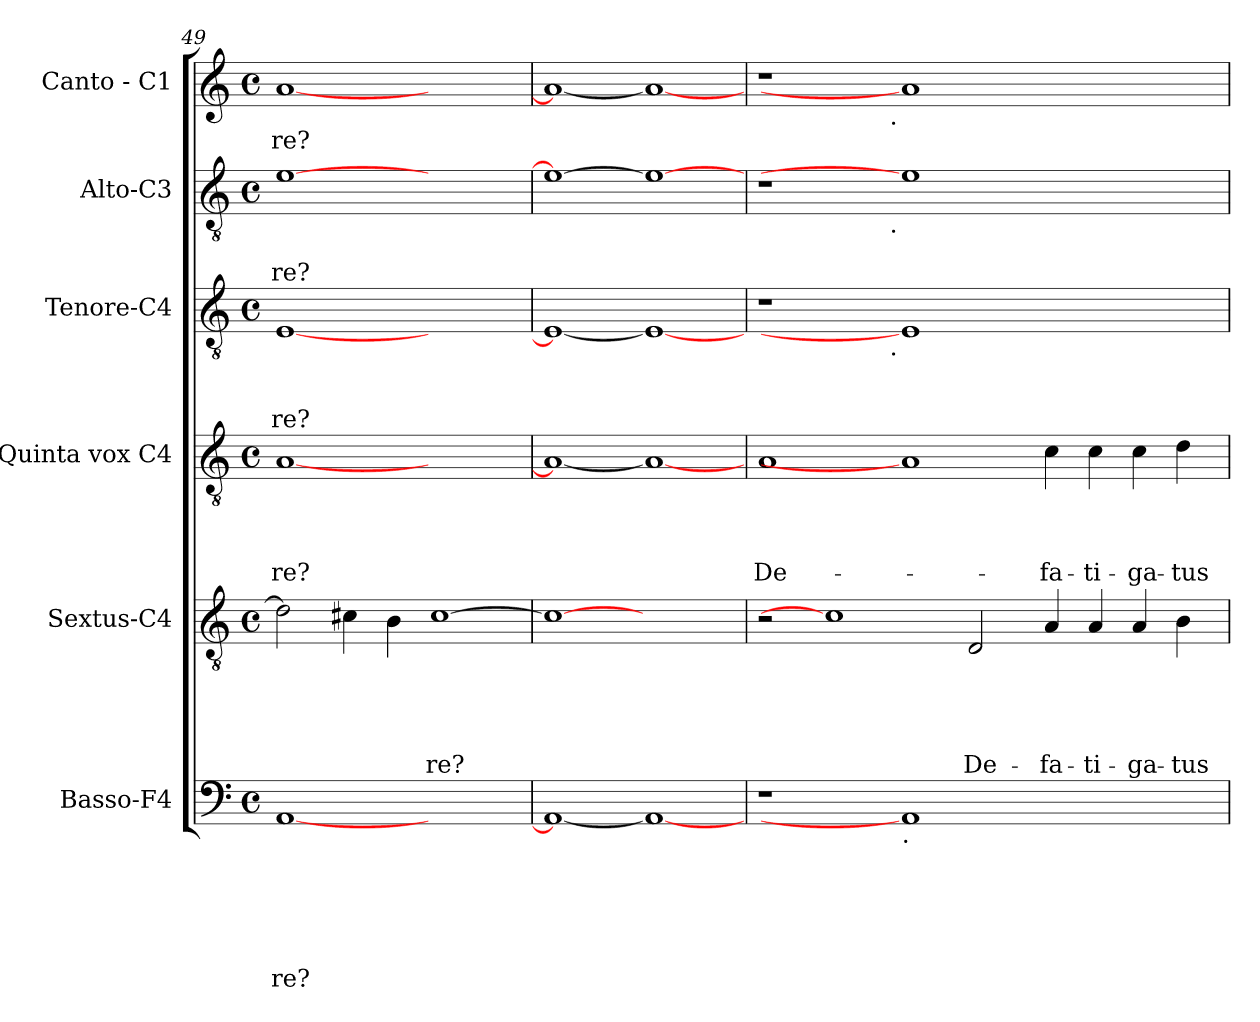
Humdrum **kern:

**kern	**text	**text	**text	**text	**text	**text	**kern	**text	**text	**text	**text	**text	**kern	**text	**text	**text	**text	**kern	**text	**text	**text	**kern	**text	**text	**kern	**text
*part6	*part6	*part6	*part6	*part6	*part6	*part6	*part5	*part5	*part5	*part5	*part5	*part5	*part4	*part4	*part4	*part4	*part4	*part3	*part3	*part3	*part3	*part2	*part2	*part2	*part1	*part1
*staff6	*staff6	*staff6	*staff6	*staff6	*staff6	*staff6	*staff5	*staff5	*staff5	*staff5	*staff5	*staff5	*staff4	*staff4	*staff4	*staff4	*staff4	*staff3	*staff3	*staff3	*staff3	*staff2	*staff2	*staff2	*staff1	*staff1
*I"Basso-F4	*	*	*	*	*	*	*I"Sextus-C4	*	*	*	*	*	*I"Quinta vox C4	*	*	*	*	*I"Tenore-C4	*	*	*	*I"Alto-C3	*	*	*I"Canto - C1	*
*clefF4	*	*	*	*	*	*	*clefGv2	*	*	*	*	*	*clefGv2	*	*	*	*	*clefGv2	*	*	*	*clefGv2	*	*	*clefG2	*
*k[]	*	*	*	*	*	*	*k[]	*	*	*	*	*	*k[]	*	*	*	*	*k[]	*	*	*	*k[]	*	*	*k[]	*
*C:	*	*	*	*	*	*	*C:	*	*	*	*	*	*C:	*	*	*	*	*C:	*	*	*	*C:	*	*	*C:	*
*M4/4	*	*	*	*	*	*	*M4/4	*	*	*	*	*	*M4/4	*	*	*	*	*M4/4	*	*	*	*M4/4	*	*	*M4/4	*
*met(c)	*	*	*	*	*	*	*met(c)	*	*	*	*	*	*met(c)	*	*	*	*	*met(c)	*	*	*	*met(c)	*	*	*met(c)	*
=49	=49	=49	=49	=49	=49	=49	=49	=49	=49	=49	=49	=49	=49	=49	=49	=49	=49	=49	=49	=49	=49	=49	=49	=49	=49	=49
!	!	!	!	!	!	!LO:LY:b	!	!	!	!	!	!	!	!	!	!	!LO:LY:b	!	!	!	!LO:LY:b	!	!	!LO:LY:b	!	!LO:LY:b
[<1AA	.	.	.	.	.	-re?	2d\]	.	.	.	.	.	[<1A	.	.	.	-re?	[<1E	.	.	-re?	[>1e	.	-re?	[<1a	-re?
.	.	.	.	.	.	.	4c#X\	.	.	.	.	.	.	.	.	.	.	.	.	.	.	.	.	.	.	.
.	.	.	.	.	.	.	4B\	.	.	.	.	.	.	.	.	.	.	.	.	.	.	.	.	.	.	.
!	!	!	!	!	!	!	!	!	!	!	!	!LO:LY:b	!	!	!	!	!	!	!	!	!	!	!	!	!	!
1ryy	.	.	.	.	.	.	[>1c#	.	.	.	.	-re?	1ryy	.	.	.	.	1ryy	.	.	.	1ryy	.	.	1ryy	.
=50	=50	=50	=50	=50	=50	=50	=50	=50	=50	=50	=50	=50	=50	=50	=50	=50	=50	=50	=50	=50	=50	=50	=50	=50	=50	=50
1AA_	.	.	.	.	.	.	1c#_	.	.	.	.	.	1A_	.	.	.	.	1E_	.	.	.	1e_	.	.	1a_	.
1AA_	.	.	.	.	.	.	1ryy	.	.	.	.	.	1A_	.	.	.	.	1E_	.	.	.	1e_	.	.	1a_	.
!!LO:PB:g=z
=51	=51	=51	=51	=51	=51	=51	=51	=51	=51	=51	=51	=51	=51	=51	=51	=51	=51	=51	=51	=51	=51	=51	=51	=51	=51	=51
!	!	!	!	!	!	!	!	!	!	!	!	!	!	!	!	!	!LO:LY:b	!	!	!	!	!	!	!	!	!
*	*	*	*	*	*	*	*	*	*	*	*	*	*	*	*	*	*	*^	*	*	*	*^	*	*	*^	*
1r	.	.	.	.	.	.	2r	.	.	.	.	.	1A	.	.	.	De-	1r	2ryy	.	.	.	1r	2ryy	.	.	1r	2ryy	.
.	.	.	.	.	.	.	1c#]	.	.	.	.	.	.	.	.	.	.	.	4...ryy	.	.	.	.	4...ryy	.	.	.	4...ryy	.
!	!	!	!	!	!	!	!	!	!	!	!	!	!	!	!	!	!	!	!	!	!	!	!	!	!	!	!	!LO:TX:b:t=.	!
!	!	!	!	!	!	!	!	!	!	!	!	!	!	!	!	!	!	!	!	!	!	!	!	!LO:TX:b:t=.	!	!	!	!	!
!	!	!	!	!	!	!	!	!	!	!	!	!	!	!	!	!	!	!	!LO:TX:b:t=.	!	!	!	!	!	!	!	!	!	!
.	.	.	.	.	.	.	.	.	.	.	.	.	.	.	.	.	.	.	1ryy	.	.	.	.	1ryy	.	.	.	1ryy	.
!LO:TX:b:t=.	!	!	!	!	!	!	!	!	!	!	!	!	!	!	!	!	!	!	!	!	!	!	!	!	!	!	!	!	!
1AA]	.	.	.	.	.	.	.	.	.	.	.	.	1A]	.	.	.	.	1E]	.	.	.	.	1e]	.	.	.	1a]	.	.
!	!	!	!	!	!	!	!	!	!	!	!	!LO:LY:b	!	!	!	!	!	!	!	!	!	!	!	!	!	!	!	!	!
.	.	.	.	.	.	.	2D/	.	.	.	.	De-	.	.	.	.	.	.	.	.	.	.	.	.	.	.	.	.	.
.	.	.	.	.	.	.	.	.	.	.	.	.	.	.	.	.	.	.	1ryy	.	.	.	.	1ryy	.	.	.	1ryy	.
!	!	!	!	!	!	!	!	!	!	!	!	!LO:LY:b	!	!	!	!	!LO:LY:b	!	!	!	!	!	!	!	!	!	!	!	!
1ryy	.	.	.	.	.	.	4A/	.	.	.	.	-fa-	4c\	.	.	.	-fa-	1ryy	.	.	.	.	1ryy	.	.	.	1ryy	.	.
!	!	!	!	!	!	!	!	!	!	!	!	!LO:LY:b	!	!	!	!	!LO:LY:b	!	!	!	!	!	!	!	!	!	!	!	!
.	.	.	.	.	.	.	4A/	.	.	.	.	-ti-	4c\	.	.	.	-ti-	.	.	.	.	.	.	.	.	.	.	.	.
!	!	!	!	!	!	!	!	!	!	!	!	!LO:LY:b	!	!	!	!	!LO:LY:b	!	!	!	!	!	!	!	!	!	!	!	!
.	.	.	.	.	.	.	4A/	.	.	.	.	-ga-	4c\	.	.	.	-ga-	.	.	.	.	.	.	.	.	.	.	.	.
!	!	!	!	!	!	!	!	!	!	!	!	!LO:LY:b	!	!	!	!	!LO:LY:b	!	!	!	!	!	!	!	!	!	!	!	!
.	.	.	.	.	.	.	4B\	.	.	.	.	-tus	4d\	.	.	.	-tus	.	.	.	.	.	.	.	.	.	.	.	.
.	.	.	.	.	.	.	.	.	.	.	.	.	.	.	.	.	.	.	32ryy	.	.	.	.	32ryy	.	.	.	32ryy	.
*	*	*	*	*	*	*	*	*	*	*	*	*	*	*	*	*	*	*v	*v	*	*	*	*	*	*	*	*v	*v	*
*	*	*	*	*	*	*	*	*	*	*	*	*	*	*	*	*	*	*	*	*	*	*v	*v	*	*	*	*
=	=	=	=	=	=	=	=	=	=	=	=	=	=	=	=	=	=	=	=	=	=	=	=	=	=	=
*-	*-	*-	*-	*-	*-	*-	*-	*-	*-	*-	*-	*-	*-	*-	*-	*-	*-	*-	*-	*-	*-	*-	*-	*-	*-	*-
